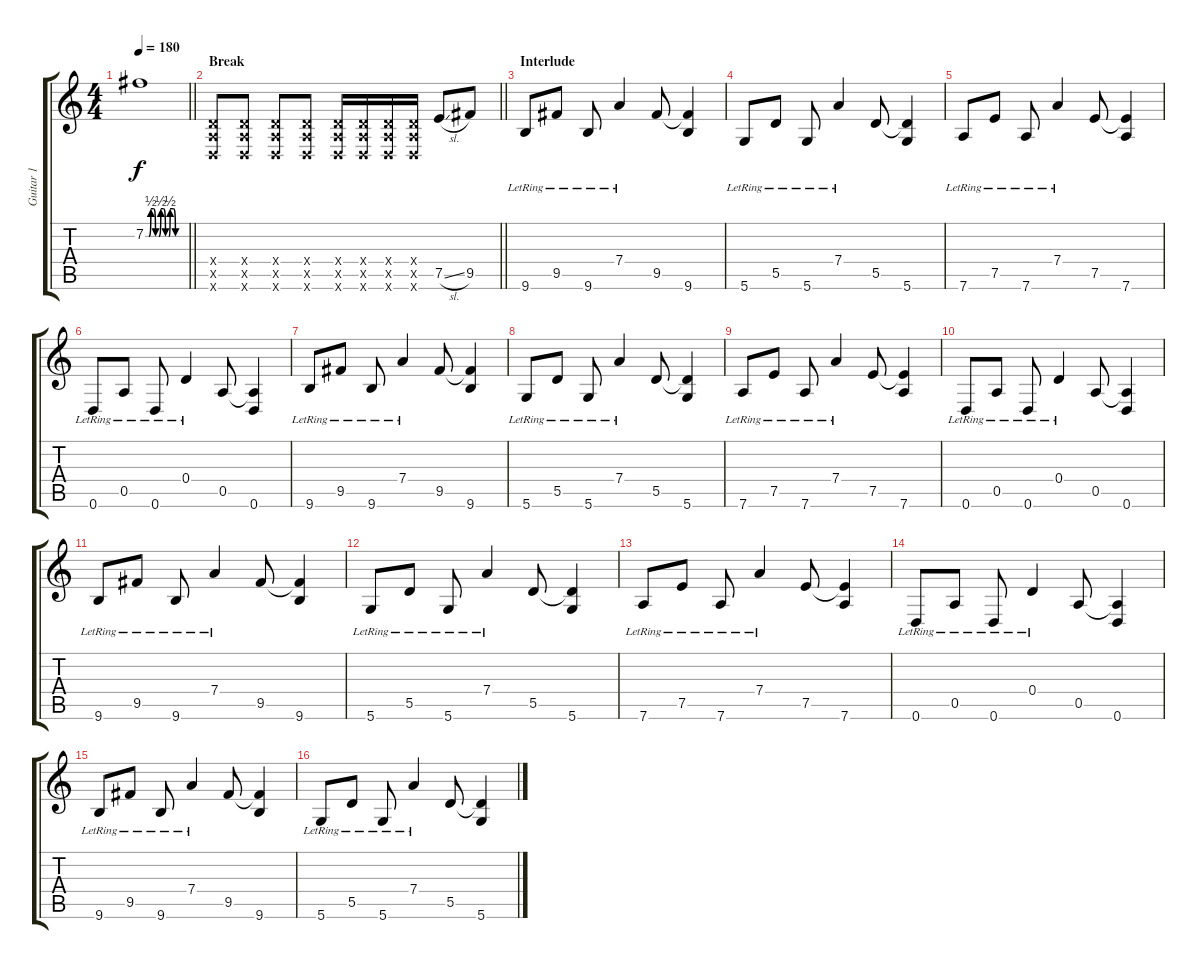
\track ("Guitar 1" "Guitar 1") {instrument distortionguitar}
\staff {score tabs}
\tuning (E4 B3 G3 D3 A2 D2) {hide}
\ts (4 4)
\tempo 180
\clef g2
\barLineRight lightlight
\ks c
7.2{be (custom 0 0 5 0 8 2 12 2 15 0 20 0 23 2 27 2 30 0 35 0 37 2 42 2 45 0 60 0)}.1{dy f} |
\section ("" "Break")
\barLineRight lightlight
(0.4{x} 0.5{x} 0.6{x}).8 (0.4{x} 0.5{x} 0.6{x}).8 (0.4{x} 0.5{x} 0.6{x}).8 (0.4{x} 0.5{x} 0.6{x}).8 (0.4{x} 0.5{x} 0.6{x}).16 (0.4{x} 0.5{x} 0.6{x}).16 (0.4{x} 0.5{x} 0.6{x}).16 (0.4{x} 0.5{x} 0.6{x}).16 7.5{sl}.8 9.5.8 |
\section ("" "Interlude")
9.6{lr}.8{instrument electricguitarclean} 9.5{lr}.8 9.6{lr}.8 7.4{lr}.4 9.5.8 (9.5{t} 9.6).4 |
5.6{lr}.8 5.5{lr}.8 5.6{lr}.8 7.4{lr}.4 5.5.8 (5.5{t} 5.6).4 |
7.6{lr}.8 7.5{lr}.8 7.6{lr}.8 7.4{lr}.4 7.5.8 (7.5{t} 7.6).4 |
0.6{lr}.8 0.5{lr}.8 0.6{lr}.8 0.4{lr}.4 0.5.8 (0.5{t} 0.6).4 |
9.6{lr}.8 9.5{lr}.8 9.6{lr}.8 7.4{lr}.4 9.5.8 (9.5{t} 9.6).4 |
5.6{lr}.8 5.5{lr}.8 5.6{lr}.8 7.4{lr}.4 5.5.8 (5.5{t} 5.6).4 |
7.6{lr}.8 7.5{lr}.8 7.6{lr}.8 7.4{lr}.4 7.5.8 (7.5{t} 7.6).4 |
0.6{lr}.8 0.5{lr}.8 0.6{lr}.8 0.4{lr}.4 0.5.8 (0.5{t} 0.6).4 |
9.6{lr}.8 9.5{lr}.8 9.6{lr}.8 7.4{lr}.4 9.5.8 (9.5{t} 9.6).4 |
5.6{lr}.8 5.5{lr}.8 5.6{lr}.8 7.4{lr}.4 5.5.8 (5.5{t} 5.6).4 |
7.6{lr}.8 7.5{lr}.8 7.6{lr}.8 7.4{lr}.4 7.5.8 (7.5{t} 7.6).4 |
0.6{lr}.8 0.5{lr}.8 0.6{lr}.8 0.4{lr}.4 0.5.8 (0.5{t} 0.6).4 |
9.6{lr}.8 9.5{lr}.8 9.6{lr}.8 7.4{lr}.4 9.5.8 (9.5{t} 9.6).4 |
5.6{lr}.8 5.5{lr}.8 5.6{lr}.8 7.4{lr}.4 5.5.8 (5.5{t} 5.6).4
